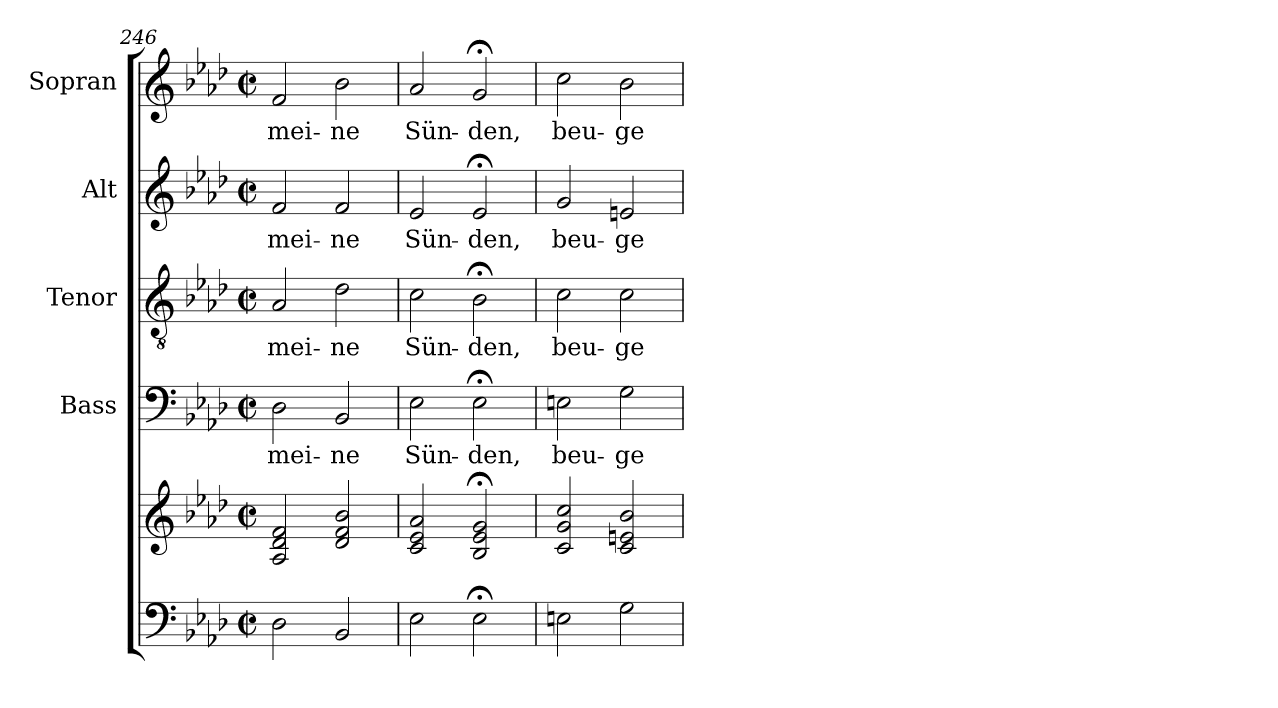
**kern	**kern	**kern	**text	**kern	**text	**kern	**text	**kern	**text
*part5	*part5	*part4	*part4	*part3	*part3	*part2	*part2	*part1	*part1
*staff6	*staff5	*staff4	*staff4	*staff3	*staff3	*staff2	*staff2	*staff1	*staff1
*	*	*I"Bass	*	*I"Tenor	*	*I"Alt	*	*I"Sopran	*
*	*	*I'B.	*	*I'T.	*	*I'A.	*	*I'S.	*
*clefF4	*clefG2	*clefF4	*	*clefGv2	*	*clefG2	*	*clefG2	*
*k[b-e-a-d-]	*k[b-e-a-d-]	*k[b-e-a-d-]	*	*k[b-e-a-d-]	*	*k[b-e-a-d-]	*	*k[b-e-a-d-]	*
*A-:	*A-:	*A-:	*	*A-:	*	*A-:	*	*A-:	*
*M2/2	*M2/2	*M2/2	*	*M2/2	*	*M2/2	*	*M2/2	*
*met(c|)	*met(c|)	*met(c|)	*	*met(c|)	*	*met(c|)	*	*met(c|)	*
=246	=246	=246	=246	=246	=246	=246	=246	=246	=246
!	!	!	!LO:LY:b	!	!LO:LY:b	!	!LO:LY:b	!	!LO:LY:b
2D-\	2A-/ 2d-/ 2f/	2D-\	mei-	2A-/	mei-	2f/	mei-	2f/	mei-
!	!	!	!LO:LY:b	!	!LO:LY:b	!	!LO:LY:b	!	!LO:LY:b
2BB-/	2d-/ 2f/ 2b-/	2BB-/	-ne	2d-\	-ne	2f/	-ne	2b-\	-ne
=247	=247	=247	=247	=247	=247	=247	=247	=247	=247
!	!	!	!LO:LY:b	!	!LO:LY:b	!	!LO:LY:b	!	!LO:LY:b
2E-\	2c/ 2e-/ 2a-/	2E-\	Sün-	2c\	Sün-	2e-/	Sün-	2a-/	Sün-
!	!	!	!LO:LY:b	!	!LO:LY:b	!	!LO:LY:b	!	!LO:LY:b
2E-;<\	2B-/;< 2e-/;< 2g/;<	2E-;<\	-den,	2B-;<\	-den,	2e-;</	-den,	2g;</	-den,
=248	=248	=248	=248	=248	=248	=248	=248	=248	=248
!	!	!	!LO:LY:b	!	!LO:LY:b	!	!LO:LY:b	!	!LO:LY:b
2En\	2c/ 2g/ 2cc/	2En\	beu-	2c\	beu-	2g/	beu-	2cc\	beu-
!	!	!	!LO:LY:b	!	!LO:LY:b	!	!LO:LY:b	!	!LO:LY:b
2G\	2c/ 2en/ 2b-/	2G\	-ge	2c\	-ge	2en/	-ge	2b-\	-ge
=	=	=	=	=	=	=	=	=	=
*-	*-	*-	*-	*-	*-	*-	*-	*-	*-
